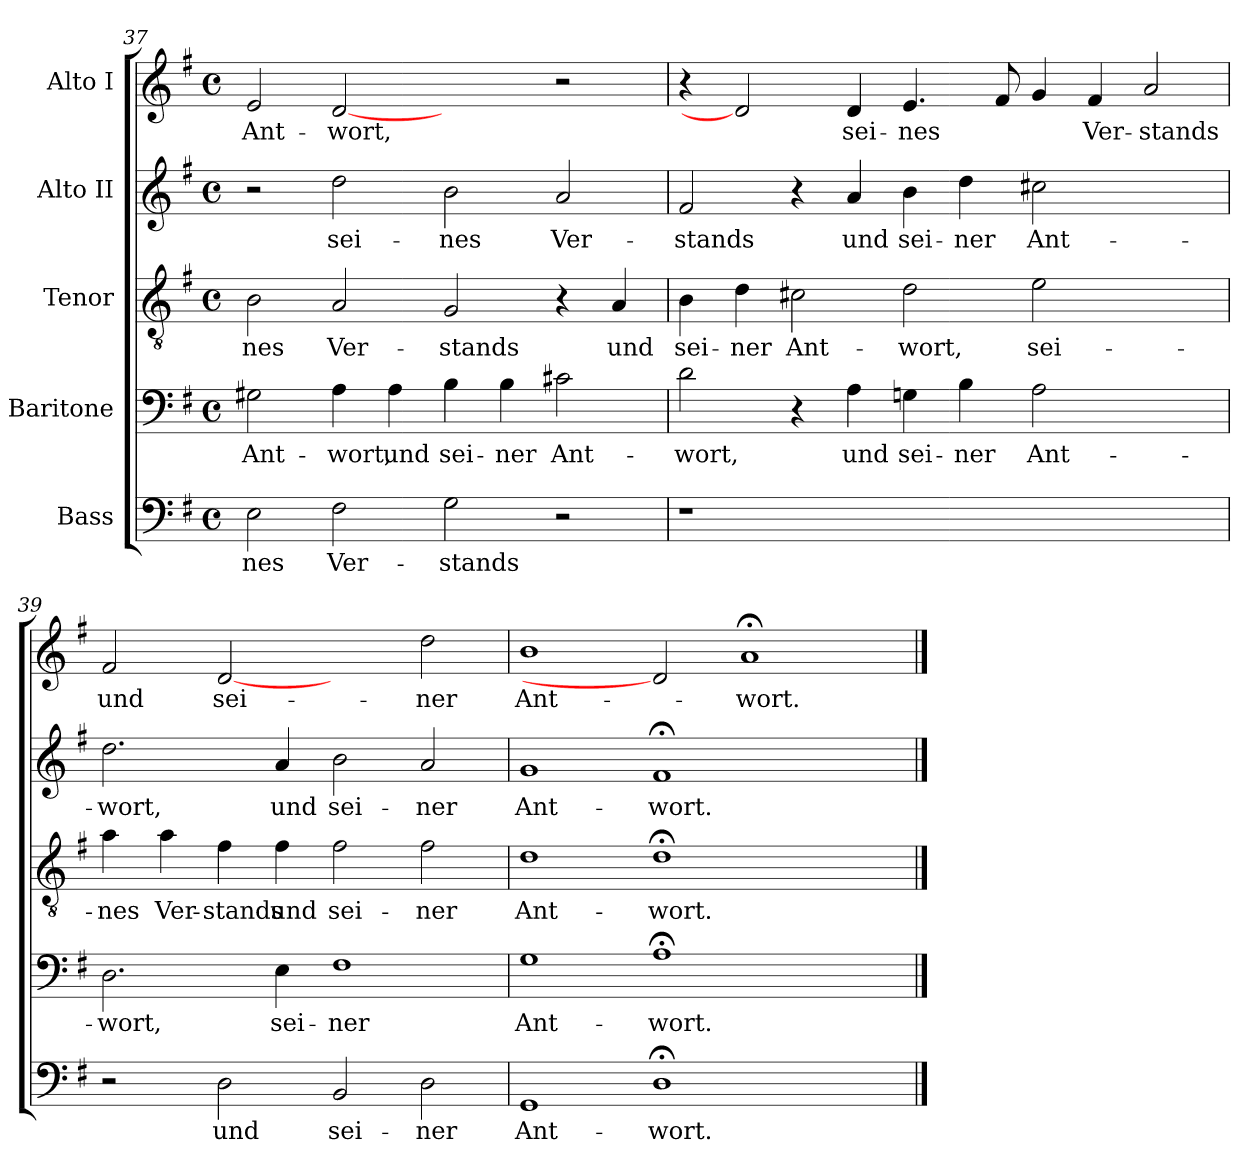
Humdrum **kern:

**kern	**text	**kern	**text	**kern	**text	**kern	**text	**kern	**text
*part5	*part5	*part4	*part4	*part3	*part3	*part2	*part2	*part1	*part1
*staff5	*staff5	*staff4	*staff4	*staff3	*staff3	*staff2	*staff2	*staff1	*staff1
*I"Bass	*	*I"Baritone	*	*I"Tenor	*	*I"Alto II	*	*I"Alto I	*
*clefF4	*	*clefF4	*	*clefGv2	*	*clefG2	*	*clefG2	*
*	*	*ITrd7c12	*	*	*	*	*	*	*
*k[f#]	*	*k[f#]	*	*k[f#]	*	*k[f#]	*	*k[f#]	*
*G:	*	*G:	*	*G:	*	*G:	*	*G:	*
*M4/4	*	*M4/4	*	*M4/4	*	*M4/4	*	*M4/4	*
*met(c)	*	*met(c)	*	*met(c)	*	*met(c)	*	*met(c)	*
=37	=37	=37	=37	=37	=37	=37	=37	=37	=37
!	!LO:LY:b:color=#000000	!	!	!	!	!	!	!	!
!	!	!	!LO:LY:b:color=#000000	!	!	!	!	!	!
!	!	!	!	!	!LO:LY:b:color=#000000	!	!	!	!
!	!	!	!	!	!	!	!	!	!LO:LY:b:color=#000000
2Ei\	-nes	2GG#Xi\	Ant-	2Bi\	-nes	2r	.	2ei/	Ant-
!	!LO:LY:b:color=#000000	!	!	!	!	!	!	!	!
!	!	!	!LO:LY:b:color=#000000	!	!	!	!	!	!
!	!	!	!	!	!LO:LY:b:color=#000000	!	!	!	!
!	!	!	!	!	!	!	!LO:LY:b:color=#000000	!	!
!	!	!	!	!	!	!	!	!	!LO:LY:b:color=#000000
2F#i\	Ver-	4AAi\	-wort,	2Ai/	Ver-	2ddi\	sei-	[2di	-wort,
!	!	!	!LO:LY:b:color=#000000	!	!	!	!	!	!
.	.	4AAi\	und	.	.	.	.	.	.
!	!LO:LY:b:color=#000000	!	!	!	!	!	!	!	!
!	!	!	!LO:LY:b:color=#000000	!	!	!	!	!	!
!	!	!	!	!	!LO:LY:b:color=#000000	!	!	!	!
!	!	!	!	!	!	!	!LO:LY:b:color=#000000	!	!
2Gi\	-stands	4BBi\	sei-	2Gi/	-stands	2bi\	-nes	2ryy	.
!	!	!	!LO:LY:b:color=#000000	!	!	!	!	!	!
.	.	4BBi\	-ner	.	.	.	.	.	.
!	!	!	!LO:LY:b:color=#000000	!	!	!	!	!	!
!	!	!	!	!	!	!	!LO:LY:b:color=#000000	!	!
2r	.	2C#Xi\	Ant-	4r	.	2ai/	Ver-	2r	.
!	!	!	!	!	!LO:LY:b:color=#000000	!	!	!	!
.	.	.	.	4Ai/	und	.	.	.	.
!!LO:LB:g=z
=38	=38	=38	=38	=38	=38	=38	=38	=38	=38
!LO:N:vis=1	!	!	!	!	!	!	!	!	!
!	!	!	!LO:LY:b:color=#000000	!	!	!	!	!	!
!	!	!	!	!	!LO:LY:b:color=#000000	!	!	!	!
!	!	!	!	!	!	!	!LO:LY:b:color=#000000	!	!
1r	.	2Di\	-wort,	4Bi\	sei-	2f#i/	-stands	4r	.
!	!	!	!	!	!LO:LY:b:color=#000000	!	!	!	!
.	.	.	.	4di\	-ner	.	.	2di]	.
!	!	!	!	!	!LO:LY:b:color=#000000	!	!	!	!
.	.	4r	.	2c#Xi\	Ant-	4r	.	.	.
!	!	!	!LO:LY:b:color=#000000	!	!	!	!	!	!
!	!	!	!	!	!	!	!LO:LY:b:color=#000000	!	!
!	!	!	!	!	!	!	!	!	!LO:LY:b:color=#000000
.	.	4AAi\	und	.	.	4ai/	und	4di/	sei-
!	!	!	!LO:LY:b:color=#000000	!	!	!	!	!	!
!	!	!	!	!	!LO:LY:b:color=#000000	!	!	!	!
!	!	!	!	!	!	!	!LO:LY:b:color=#000000	!	!
!	!	!	!	!	!	!	!	!	!LO:LY:b:color=#000000
1.ryy	.	4GGni\	sei-	2di\	-wort,	4bi\	sei-	4.ei/	-nes
!	!	!	!LO:LY:b:color=#000000	!	!	!	!	!	!
!	!	!	!	!	!	!	!LO:LY:b:color=#000000	!	!
.	.	4BBi\	-ner	.	.	4ddi\	-ner	.	.
.	.	.	.	.	.	.	.	8f#i/	.
!	!	!	!LO:LY:b:color=#000000	!	!	!	!	!	!
!	!	!	!	!	!LO:LY:b:color=#000000	!	!	!	!
!	!	!	!	!	!	!	!LO:LY:b:color=#000000	!	!
.	.	2AAi\	Ant-	2ei\	sei-	2cc#Xi\	Ant-	4gi/	.
!	!	!	!	!	!	!	!	!	!LO:LY:b:color=#000000
.	.	.	.	.	.	.	.	4f#i/	Ver-
!	!	!	!	!	!	!	!	!	!LO:LY:b:color=#000000
.	.	2ryy	.	2ryy	.	2ryy	.	2ai/	-stands
=39	=39	=39	=39	=39	=39	=39	=39	=39	=39
!	!	!	!LO:LY:b:color=#000000	!	!	!	!	!	!
!	!	!	!	!	!LO:LY:b:color=#000000	!	!	!	!
!	!	!	!	!	!	!	!LO:LY:b:color=#000000	!	!
!	!	!	!	!	!	!	!	!	!LO:LY:b:color=#000000
2r	.	2.DDi\	-wort,	4ai\	-nes	2.ddi\	-wort,	2f#i/	und
!	!	!	!	!	!LO:LY:b:color=#000000	!	!	!	!
.	.	.	.	4ai\	Ver-	.	.	.	.
!	!LO:LY:b:color=#000000	!	!	!	!	!	!	!	!
!	!	!	!	!	!LO:LY:b:color=#000000	!	!	!	!
!	!	!	!	!	!	!	!	!	!LO:LY:b:color=#000000
2Di\	und	.	.	4f#i\	-stands	.	.	[2di	sei-
!	!	!	!LO:LY:b:color=#000000	!	!	!	!	!	!
!	!	!	!	!	!LO:LY:b:color=#000000	!	!	!	!
!	!	!	!	!	!	!	!LO:LY:b:color=#000000	!	!
.	.	4EEi\	sei-	4f#i\	und	4ai/	und	.	.
!	!LO:LY:b:color=#000000	!	!	!	!	!	!	!	!
!	!	!	!LO:LY:b:color=#000000	!	!	!	!	!	!
!	!	!	!	!	!LO:LY:b:color=#000000	!	!	!	!
!	!	!	!	!	!	!	!LO:LY:b:color=#000000	!	!
2BBi/	sei-	1FF#i	-ner	2f#i\	sei-	2bi\	sei-	2ryy	.
!	!LO:LY:b:color=#000000	!	!	!	!	!	!	!	!
!	!	!	!	!	!LO:LY:b:color=#000000	!	!	!	!
!	!	!	!	!	!	!	!LO:LY:b:color=#000000	!	!
!	!	!	!	!	!	!	!	!	!LO:LY:b:color=#000000
2Di\	-ner	.	.	2f#i\	-ner	2ai/	-ner	2ddi\	-ner
=40	=40	=40	=40	=40	=40	=40	=40	=40	=40
!	!LO:LY:b:color=#000000	!	!	!	!	!	!	!	!
!	!	!	!LO:LY:b:color=#000000	!	!	!	!	!	!
!	!	!	!	!	!LO:LY:b:color=#000000	!	!	!	!
!	!	!	!	!	!	!	!LO:LY:b:color=#000000	!	!
!	!	!	!	!	!	!	!	!	!LO:LY:b:color=#000000
1GGi	Ant-	1GGi	Ant-	1di	Ant-	1gi	Ant-	1bi	Ant-
!	!LO:LY:b:color=#000000	!	!	!	!	!	!	!	!
!	!	!	!LO:LY:b:color=#000000	!	!	!	!	!	!
!	!	!	!	!	!LO:LY:b:color=#000000	!	!	!	!
!	!	!	!	!	!	!	!LO:LY:b:color=#000000	!	!
1D;i	-wort.	1AA;i	-wort.	1d;i	-wort.	1f#;i	-wort.	2di]	.
!	!	!	!	!	!	!	!	!	!LO:LY:b:color=#000000
.	.	.	.	.	.	.	.	1a;i	-wort.
2ryy	.	2ryy	.	2ryy	.	2ryy	.	.	.
==	==	==	==	==	==	==	==	==	==
*-	*-	*-	*-	*-	*-	*-	*-	*-	*-
